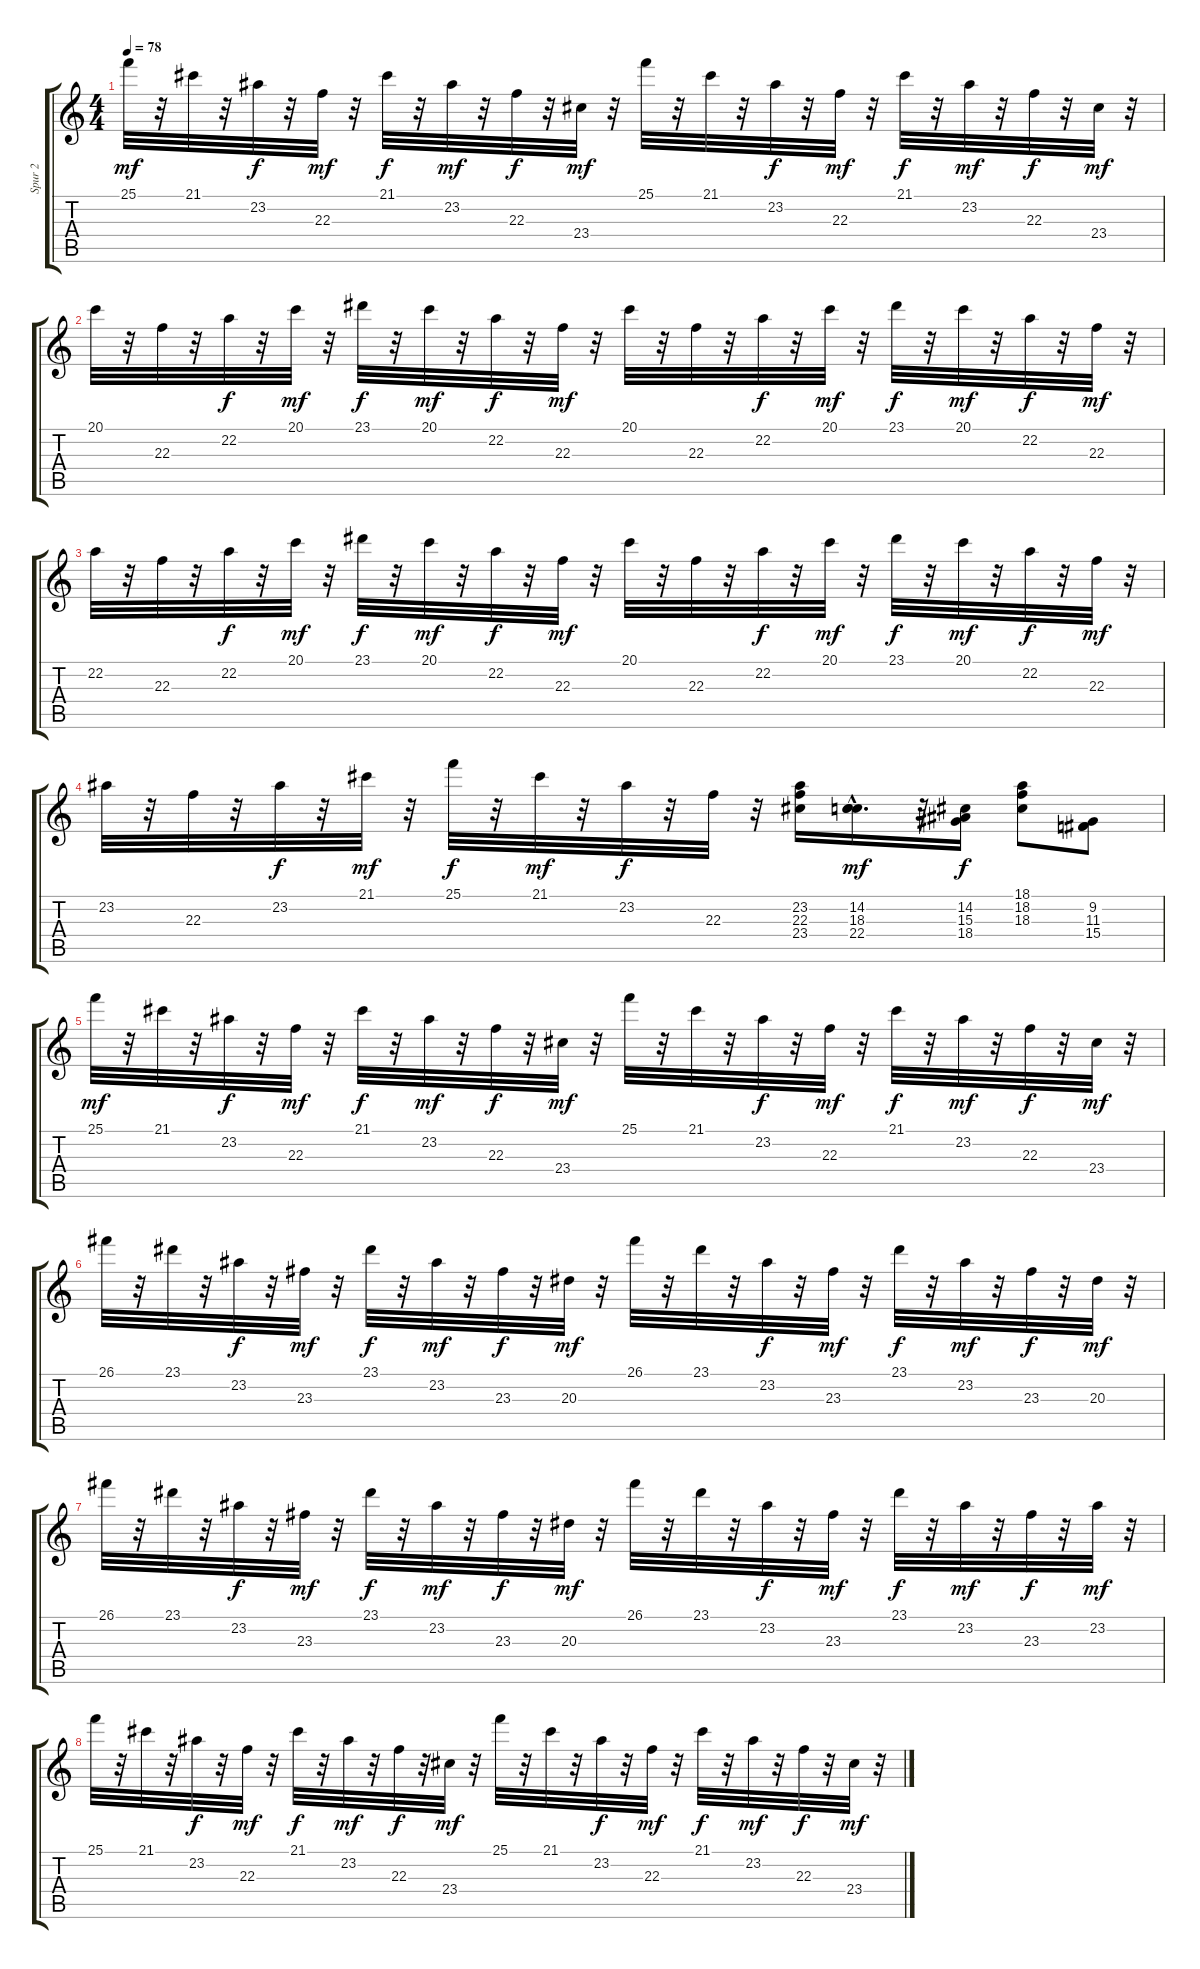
\track ("Spur 2" "Spur 2") {instrument electricpiano1}
\staff {score tabs}
\tuning (E4 B3 G3 D3 A2 E2) {hide}
\ts (4 4)
\tempo 78
\clef g2
\ks c
25.1.32{dy mf} r.32 21.1.32 r.32 23.2.32{dy f} r.32 22.3.32{dy mf} r.32 21.1.32{dy f} r.32 23.2.32{dy mf} r.32 22.3.32{dy f} r.32 23.4.32{dy mf} r.32 25.1.32 r.32 21.1.32 r.32 23.2.32{dy f} r.32 22.3.32{dy mf} r.32 21.1.32{dy f} r.32 23.2.32{dy mf} r.32 22.3.32{dy f} r.32 23.4.32{dy mf} r.32 |
20.1.32 r.32 22.3.32 r.32 22.2.32{dy f} r.32 20.1.32{dy mf} r.32 23.1.32{dy f} r.32 20.1.32{dy mf} r.32 22.2.32{dy f} r.32 22.3.32{dy mf} r.32 20.1.32 r.32 22.3.32 r.32 22.2.32{dy f} r.32 20.1.32{dy mf} r.32 23.1.32{dy f} r.32 20.1.32{dy mf} r.32 22.2.32{dy f} r.32 22.3.32{dy mf} r.32 |
22.2.32 r.32 22.3.32 r.32 22.2.32{dy f} r.32 20.1.32{dy mf} r.32 23.1.32{dy f} r.32 20.1.32{dy mf} r.32 22.2.32{dy f} r.32 22.3.32{dy mf} r.32 20.1.32 r.32 22.3.32 r.32 22.2.32{dy f} r.32 20.1.32{dy mf} r.32 23.1.32{dy f} r.32 20.1.32{dy mf} r.32 22.2.32{dy f} r.32 22.3.32{dy mf} r.32 |
23.2.32 r.32 22.3.32 r.32 23.2.32{dy f} r.32 21.1.32{dy mf} r.32 25.1.32{dy f} r.32 21.1.32{dy mf} r.32 23.2.32{dy f} r.32 22.3.32 r.32 (23.2 22.3 23.4).16 (14.2{hac} 18.3 22.4{hac}).16{d dy mf} r.32 (14.2 15.3 18.4).16{dy f} (18.1 18.2 18.3).8 (9.2 11.3 15.4).8 |
25.1.32{dy mf volume 11 instrument electricpiano1} r.32 21.1.32 r.32 23.2.32{dy f} r.32 22.3.32{dy mf} r.32 21.1.32{dy f} r.32 23.2.32{dy mf} r.32 22.3.32{dy f} r.32 23.4.32{dy mf} r.32 25.1.32 r.32 21.1.32 r.32 23.2.32{dy f} r.32 22.3.32{dy mf} r.32 21.1.32{dy f} r.32 23.2.32{dy mf} r.32 22.3.32{dy f} r.32 23.4.32{dy mf} r.32 |
26.1.32 r.32 23.1.32 r.32 23.2.32{dy f} r.32 23.3.32{dy mf} r.32 23.1.32{dy f} r.32 23.2.32{dy mf} r.32 23.3.32{dy f} r.32 20.3.32{dy mf} r.32 26.1.32 r.32 23.1.32 r.32 23.2.32{dy f} r.32 23.3.32{dy mf} r.32 23.1.32{dy f} r.32 23.2.32{dy mf} r.32 23.3.32{dy f} r.32 20.3.32{dy mf} r.32 |
26.1.32 r.32 23.1.32 r.32 23.2.32{dy f} r.32 23.3.32{dy mf} r.32 23.1.32{dy f} r.32 23.2.32{dy mf} r.32 23.3.32{dy f} r.32 20.3.32{dy mf} r.32 26.1.32 r.32 23.1.32 r.32 23.2.32{dy f} r.32 23.3.32{dy mf} r.32 23.1.32{dy f} r.32 23.2.32{dy mf} r.32 23.3.32{dy f} r.32 23.2.32{dy mf} r.32 |
25.1.32 r.32 21.1.32 r.32 23.2.32{dy f} r.32 22.3.32{dy mf} r.32 21.1.32{dy f} r.32 23.2.32{dy mf} r.32 22.3.32{dy f} r.32 23.4.32{dy mf} r.32 25.1.32 r.32 21.1.32 r.32 23.2.32{dy f} r.32 22.3.32{dy mf} r.32 21.1.32{dy f} r.32 23.2.32{dy mf} r.32 22.3.32{dy f} r.32 23.4.32{dy mf} r.32
